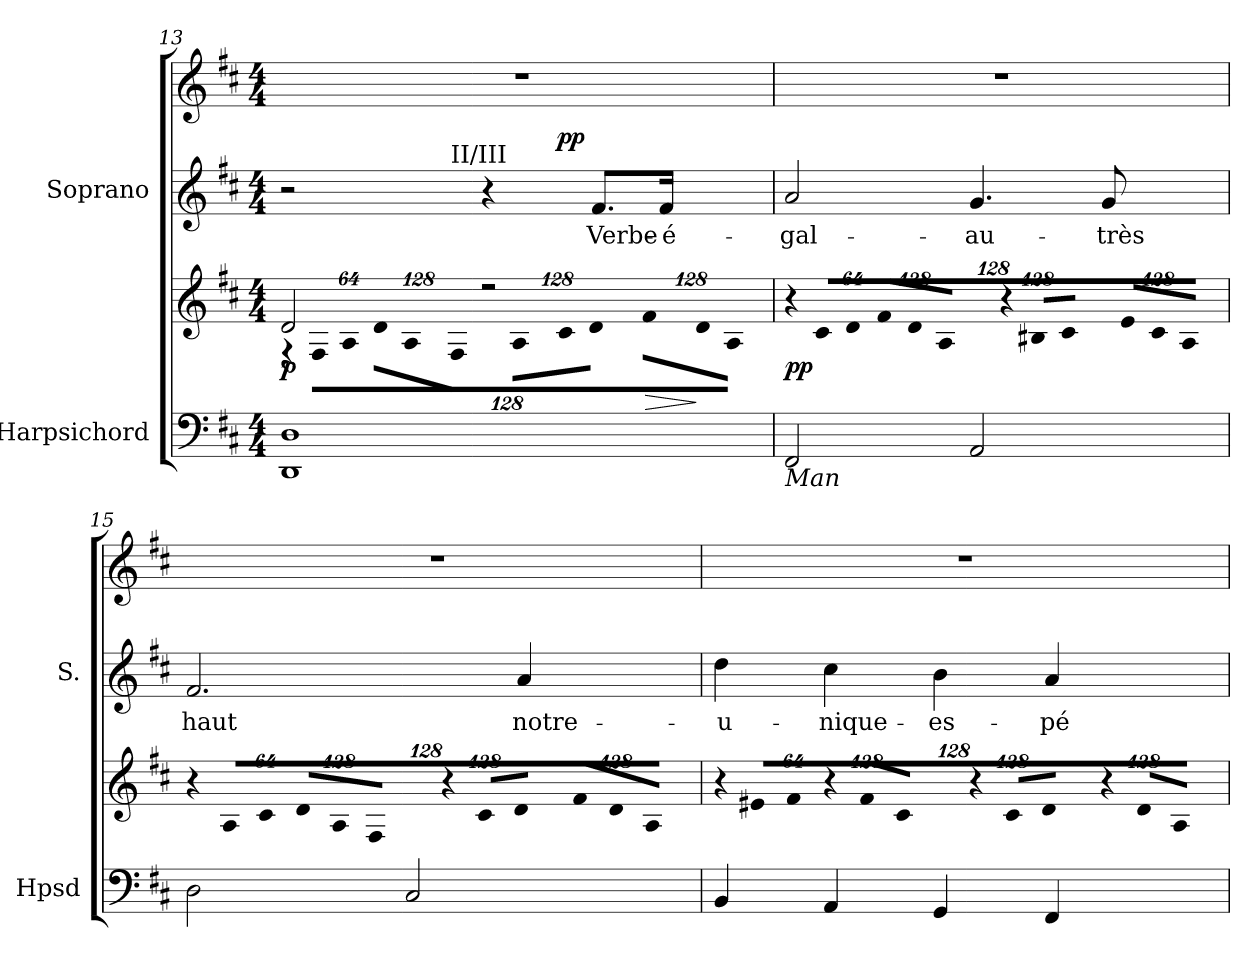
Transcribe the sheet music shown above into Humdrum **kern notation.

**kern	**kern	**dynam	**kern	**text	**kern	**dynam
*part2	*part2	*part2	*part1	*part1	*part1	*part1
*staff4	*staff3	*staff3/4	*staff2	*staff2	*staff1	*staff1/2
*I"Harpsichord	*	*	*I"Soprano	*	*	*
*I'Hpsd	*	*	*I'S.	*	*	*
!!LO:LB:g=z
*clefF4	*clefG2	*	*clefG2	*	*clefG2	*
*k[f#c#]	*k[f#c#]	*	*k[f#c#]	*	*k[f#c#]	*
*D:	*D:	*	*D:	*	*D:	*
*M4/4	*M4/4	*	*M4/4	*	*M4/4	*
=13	=13	=13	=13	=13	=13	=13
*	*^	*	*	*	*	*
*	*	*Xbrackettup	*	*	*	*	*
!	!	!LO:N:vis=8	!	!	!	!	!
*	*	*	*	*^	*	*	*
*	*	*	*	*	*^	*	*	*
1DDi 1Di	2di/	1024%85r	p	2r	2ryy	4ryy	.	1r	.
!	!	!LO:N:vis=8	!	!	!	!	!	!	!
.	.	1024%85F#i\L	.	.	.	.	.	.	.
!	!	!LO:N:vis=8	!	!	!	!	!	!	!
.	.	512%43Ai\J	.	.	.	.	.	.	.
!	!	!LO:N:vis=8	!	!	!	!	!	!	!
.	.	1024%85di\L	.	.	.	8ryy	.	.	.
!	!	!LO:N:vis=8	!	!	!	!	!	!	!
.	.	1024%85Ai\	.	.	.	.	.	.	.
.	.	.	.	.	.	32ryy	.	.	.
.	.	.	.	.	.	128ryy	.	.	.
.	.	.	.	.	.	512ryy	.	.	.
!	!	!	!	!	!	!LO:TX:a:t=II/III	!	!	!
!	!	!LO:N:vis=8	!	!	!	!	!	!	!
.	.	512%43F#i\J	.	.	.	2ryy	.	.	.
!	!	!LO:N:vis=8	!	!	!	!	!	!	!
.	2r	1024%85Ai\L	.	4r	8ryy	.	.	.	.
!	!	!LO:N:vis=8	!	!	!	!	!	!	!
.	.	1024%85c#i\	.	.	.	.	.	.	.
.	.	.	.	.	32ryy	.	.	.	.
.	.	.	.	.	128ryy	.	.	.	.
.	.	.	.	.	4ryy	.	.	.	pp
!	!	!LO:N:vis=8	!	!	!	!	!	!	!
.	.	512%43di\J	.	.	.	.	.	.	.
!	!	!LO:N:vis=8	!	!	!	!	!	!	!
!	!	!	!	!	!	!	!LO:LY:b:color=#000000	!	!
.	.	1024%85f#i\L	.	8.f#i/L	.	.	Verbe-	.	.
!	!	!LO:N:vis=8	!	!	!	!	!	!	!
.	.	1024%85di\	.	.	.	.	.	.	.
.	.	.	.	.	16ryy	.	.	.	.
!	!	!LO:N:vis=8	!LO:HP:b	!	!	!	!	!	!
.	.	512%43Ai\J	>	.	.	16ryy	.	.	.
!	!	!	!	!	!	!	!LO:LY:b:color=#000000	!	!
.	.	.	.	16f#i/Jk	.	.	-é-	.	.
.	.	.	.	.	64.ryy	.	.	.	.
.	.	.	.	.	.	64ryy	.	.	.
.	.	.	.	.	.	256.ryy	.	.	.
*	*v	*v	*	*	*	*	*	*	*
.	.	]	.	.	.	.	.	.
=14	=14	=14	=14	=14	=14	=14	=14	=14
!	!LO:N:vis=8	!	!	!	!	!	!	!
*	*	*	*v	*v	*v	*	*	*
*	*	*	*^	*	*	*
*	*	*	*	*^	*	*	*
!LO:TX:b:i:t=Man	!	!	!	!	!	!	!	!
!	!	!	!	!	!	!LO:LY:b:color=#000000	!	!
*	*	*	*v	*v	*v	*	*	*
2FF#i/	1024%85r	pp	2ai/	-gal-	1r	.
!	!LO:N:vis=8	!	!	!	!	!
.	1024%85c#i/L	.	.	.	.	.
!	!LO:N:vis=8	!	!	!	!	!
.	512%43di/J	.	.	.	.	.
!	!LO:N:vis=8	!	!	!	!	!
.	1024%85f#i/L	.	.	.	.	.
!	!LO:N:vis=8	!	!	!	!	!
.	1024%85di/	.	.	.	.	.
!	!LO:N:vis=8	!	!	!	!	!
.	512%43Ai/J	.	.	.	.	.
!	!LO:N:vis=8	!	!	!	!	!
!	!	!	!	!LO:LY:b:color=#000000	!	!
2AAi/	1024%85r	.	4.gi/	-au-	.	.
!	!LO:N:vis=8	!	!	!	!	!
.	1024%85B#Xi/L	.	.	.	.	.
!	!LO:N:vis=8	!	!	!	!	!
.	512%43c#i/J	.	.	.	.	.
!	!LO:N:vis=8	!	!	!	!	!
.	1024%85ei/L	.	.	.	.	.
!	!LO:N:vis=8	!	!	!	!	!
.	1024%85c#i/	.	.	.	.	.
!	!	!	!	!LO:LY:b:color=#000000	!	!
.	.	.	8gi/	-très	.	.
!	!LO:N:vis=8	!	!	!	!	!
.	512%43Ai/J	.	.	.	.	.
=15	=15	=15	=15	=15	=15	=15
!	!LO:N:vis=8	!	!	!	!	!
!	!	!	!	!LO:LY:b:color=#000000	!	!
2Di\	1024%85r	.	2.f#i/	haut	1r	.
!	!LO:N:vis=8	!	!	!	!	!
.	1024%85Ai/L	.	.	.	.	.
!	!LO:N:vis=8	!	!	!	!	!
.	512%43c#i/J	.	.	.	.	.
!	!LO:N:vis=8	!	!	!	!	!
.	1024%85di/L	.	.	.	.	.
!	!LO:N:vis=8	!	!	!	!	!
.	1024%85Ai/	.	.	.	.	.
!	!LO:N:vis=8	!	!	!	!	!
.	512%43F#i/J	.	.	.	.	.
!	!LO:N:vis=8	!	!	!	!	!
2C#i/	1024%85r	.	.	.	.	.
!	!LO:N:vis=8	!	!	!	!	!
.	1024%85c#i/L	.	.	.	.	.
!	!LO:N:vis=8	!	!	!	!	!
.	512%43di/J	.	.	.	.	.
!	!LO:N:vis=8	!	!	!	!	!
!	!	!	!	!LO:LY:b:color=#000000	!	!
.	1024%85f#i/L	.	4ai/	notre-	.	.
!	!LO:N:vis=8	!	!	!	!	!
.	1024%85di/	.	.	.	.	.
!	!LO:N:vis=8	!	!	!	!	!
.	512%43Ai/J	.	.	.	.	.
=16	=16	=16	=16	=16	=16	=16
!	!LO:N:vis=8	!	!	!	!	!
!	!	!	!	!LO:LY:b:color=#000000	!	!
4BBi/	1024%85r	.	4ddi\	-u-	1r	.
!	!LO:N:vis=8	!	!	!	!	!
.	1024%85e#Xi/L	.	.	.	.	.
!	!LO:N:vis=8	!	!	!	!	!
.	512%43f#i/J	.	.	.	.	.
!	!LO:N:vis=8	!	!	!	!	!
!	!	!	!	!LO:LY:b:color=#000000	!	!
4AAi/	1024%85r	.	4cc#i\	-nique-	.	.
!	!LO:N:vis=8	!	!	!	!	!
.	1024%85f#i/L	.	.	.	.	.
!	!LO:N:vis=8	!	!	!	!	!
.	512%43c#i/J	.	.	.	.	.
!	!LO:N:vis=8	!	!	!	!	!
!	!	!	!	!LO:LY:b:color=#000000	!	!
4GGi/	1024%85r	.	4bi\	-es-	.	.
!	!LO:N:vis=8	!	!	!	!	!
.	1024%85c#i/L	.	.	.	.	.
!	!LO:N:vis=8	!	!	!	!	!
.	512%43di/J	.	.	.	.	.
!	!LO:N:vis=8	!	!	!	!	!
!	!	!	!	!LO:LY:b:color=#000000	!	!
4FF#i/	1024%85r	.	4ai/	-pé-	.	.
!	!LO:N:vis=8	!	!	!	!	!
.	1024%85di/L	.	.	.	.	.
!	!LO:N:vis=8	!	!	!	!	!
.	512%43Ai/J	.	.	.	.	.
=	=	=	=	=	=	=
*-	*-	*-	*-	*-	*-	*-
